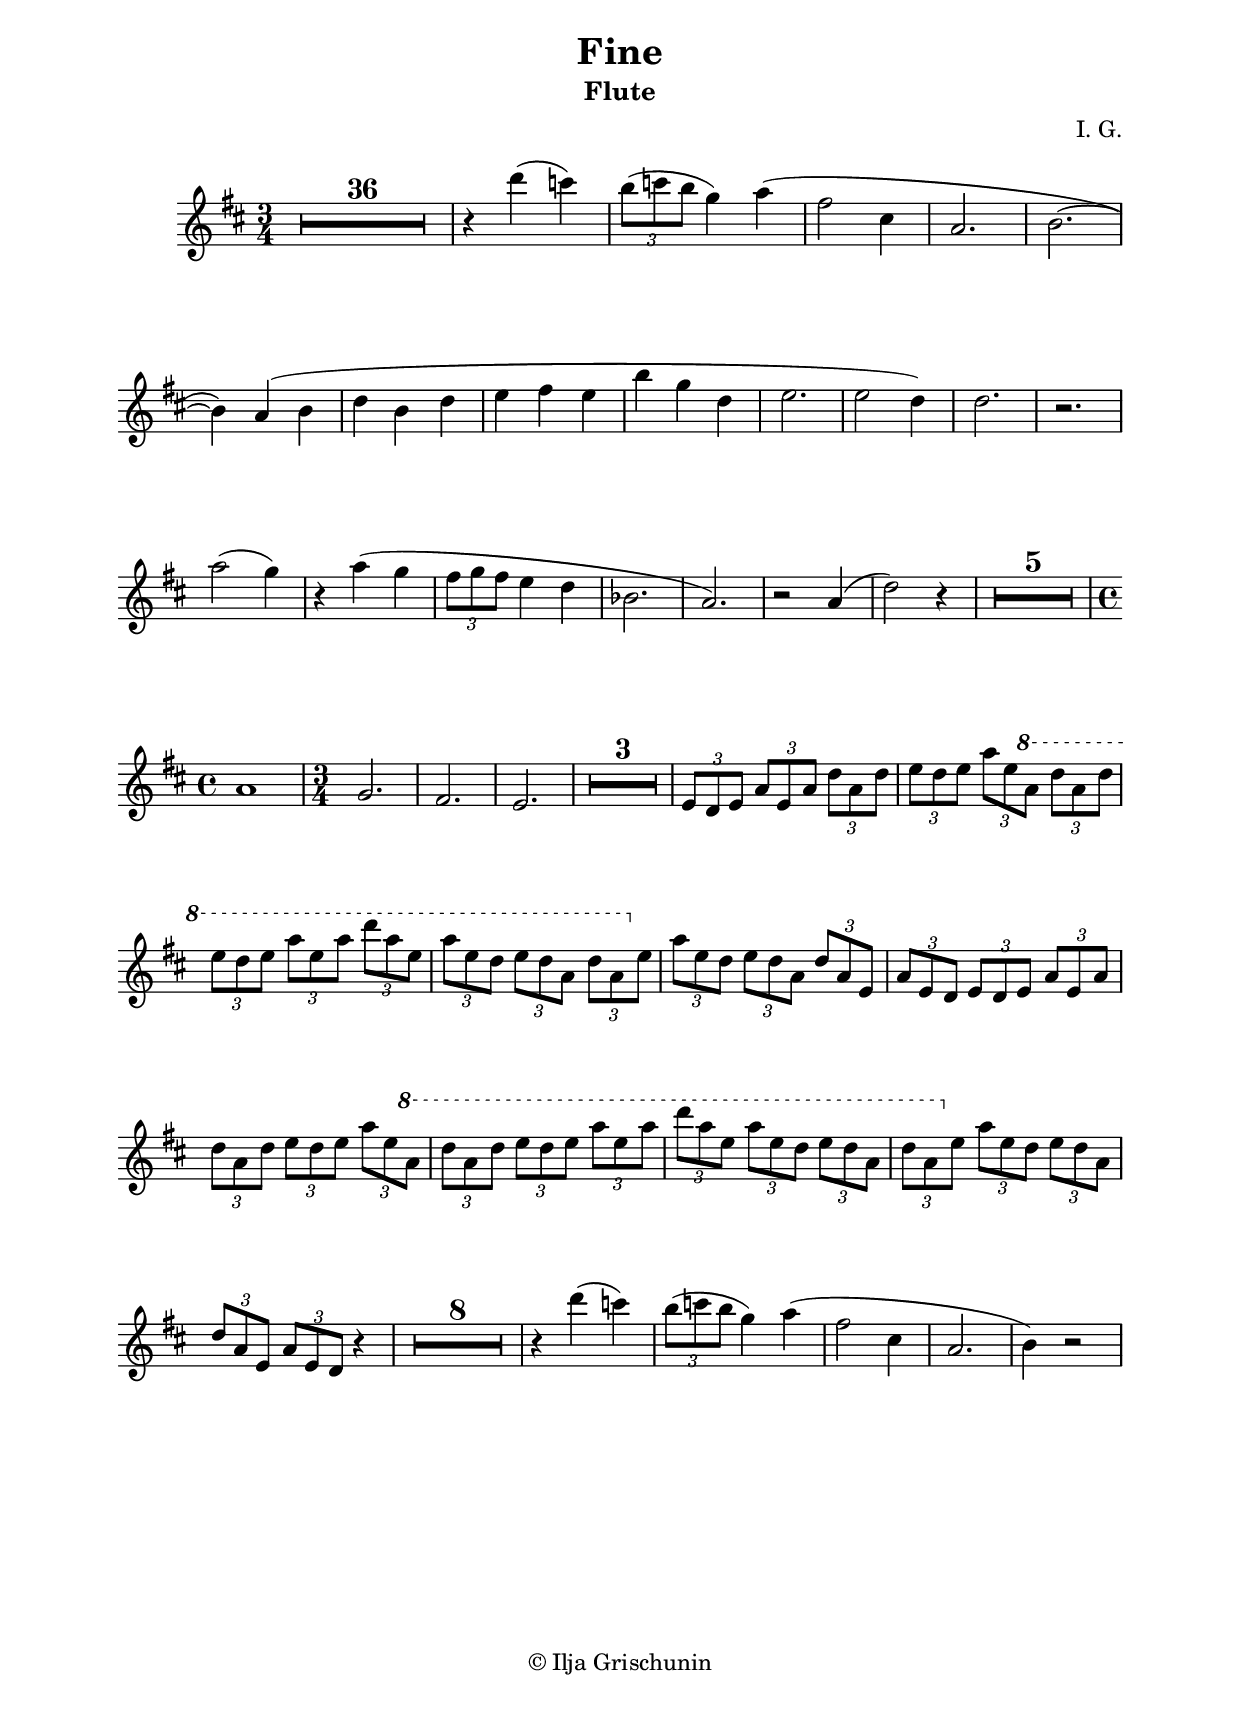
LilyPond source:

\version "2.19.15"

\language "deutsch"

\header {
  title = "Fine"
  subtitle = "Flute"
  %meter = "Lustig"
  composer = "I. G."
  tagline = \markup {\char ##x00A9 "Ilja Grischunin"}
}

\paper {
  #(set-paper-size "a4")
  top-system-spacing.basic-distance = #20
  top-markup-spacing.basic-distance = #5
  markup-system-spacing.basic-distance = #18
  system-system-spacing.basic-distance = #18
  last-bottom-spacing.basic-distance = #20
  left-margin = 20
  right-margin = 20
  %two-sided = ##t
  %inner-margin = 25
  %outer-margin = 15
}

\layout {
  indent = 10
  \context {
    \Score
    \remove "Bar_number_engraver"
  }
  \context {
    %\Staff \RemoveEmptyStaves
    %\override VerticalAxisGroup.remove-first = ##t
  }
}

\version "2.19.15"

\language "deutsch"

fluteMusic = \relative {
  \override Score.BarNumber.break-visibility = ##(#t #t #t)
  \key d \major
  \time 3/4
  \override MultiMeasureRest.expand-limit = #2
  \set Score.skipBars = ##t
  R2.*36
  r4 d'''( c) \tuplet 3/2 {h8( c h} g4) a( fis2 cis4 a2. h~
  h4) a( h d h d e fis e h' g d e2. e2 d4) d2. r
  a'2( g4) r a( g \tuplet 3/2 {fis8 g fis} e4 d b2. a)
  r2 a4( d2) r4 R2.*5
  \time 4/4
  a1
  \time 3/4
  g2. fis e R2.*3
  \repeat unfold 2 {
    \tuplet 3/2 4 {
      e8 d e a e a d a d e d e a e
      \ottava #1
      \set Staff.ottavation = #"8"
      a d a d
      e d e a e a d a e a e d e d a d a
      \ottava #0
      e
      a e d e d a d a e a e d
    }
  }
  r4 R2.*8
  r4 d''( c) \tuplet 3/2 {h8( c h} g4) a( fis2 cis4 a2. h4) r2
}

%\include "dynamic.ly"

\score {
  \new StaffGroup <<

    \new Staff {
      \fluteMusic
    }
    
    %\new Dynamics
    %\removeWithTag #'Bass
    %\dynamic
  >>
}